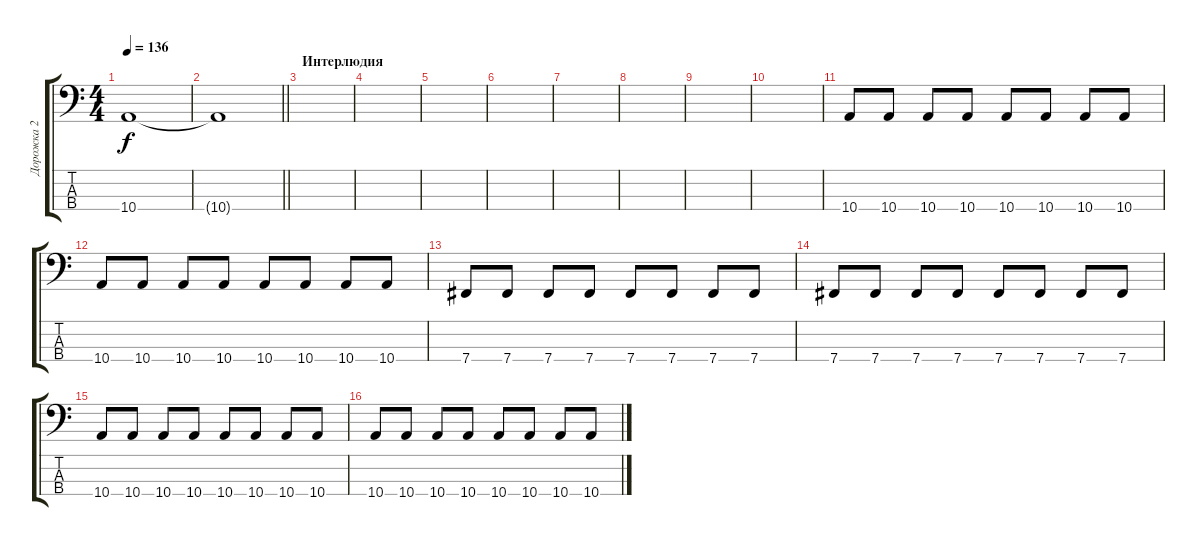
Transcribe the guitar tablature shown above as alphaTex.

\track ("Дорожка 2" "Дорожка 2") {instrument electricbassfinger}
\staff {score tabs}
\tuning (E2 B1 Gb1 B0) {hide}
\ts (4 4)
\tempo 136
\clef f4
\ks c
10.4.1{dy f volume 0} |
\barLineRight lightlight
10.4{t}.1 |
\section ("" "Интерлюдия")
|
|
|
|
|
|
|
|
10.4.8{volume 14} 10.4.8 10.4.8 10.4.8 10.4.8 10.4.8 10.4.8 10.4.8 |
10.4.8 10.4.8 10.4.8 10.4.8 10.4.8 10.4.8 10.4.8 10.4.8 |
7.4.8 7.4.8 7.4.8 7.4.8 7.4.8 7.4.8 7.4.8 7.4.8 |
7.4.8 7.4.8 7.4.8 7.4.8 7.4.8 7.4.8 7.4.8 7.4.8 |
10.4.8 10.4.8 10.4.8 10.4.8 10.4.8 10.4.8 10.4.8 10.4.8 |
10.4.8 10.4.8 10.4.8 10.4.8 10.4.8 10.4.8 10.4.8 10.4.8
